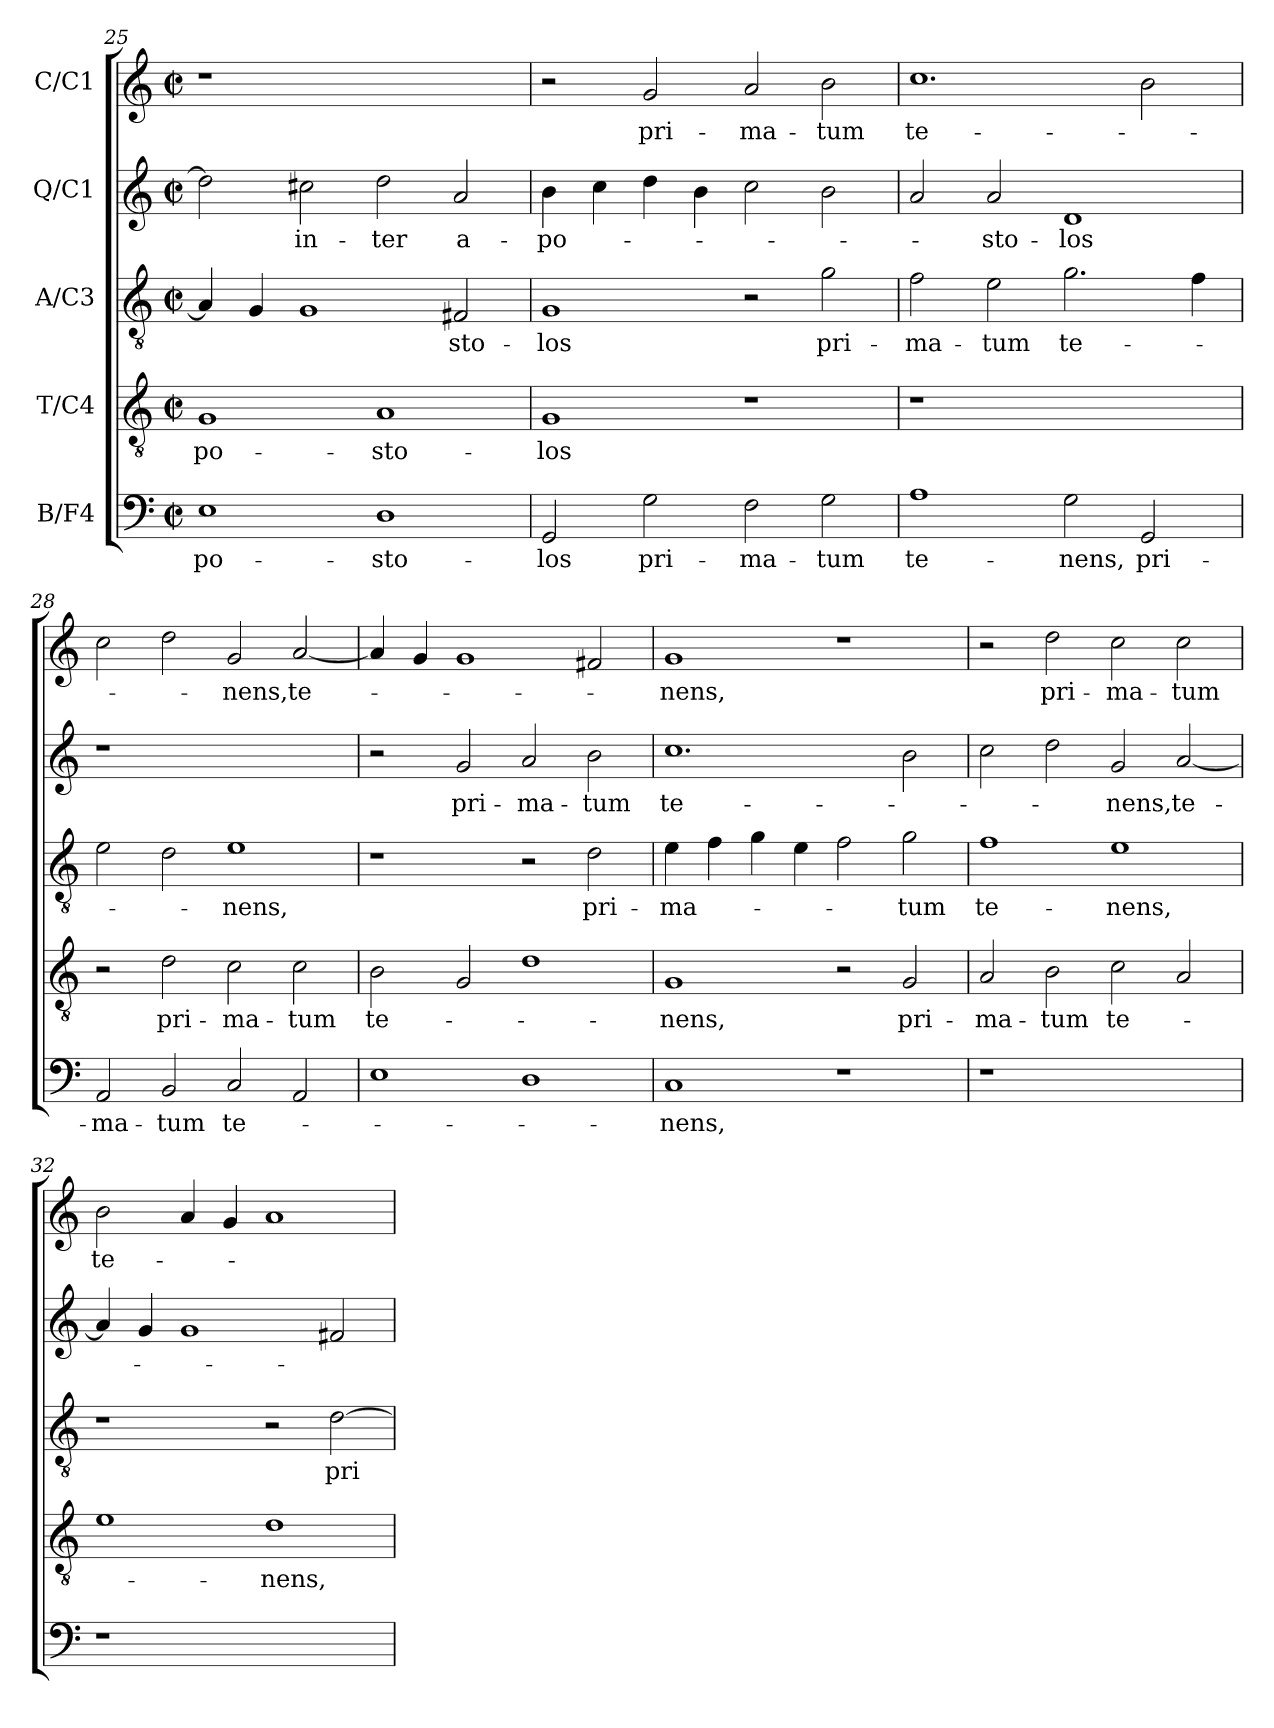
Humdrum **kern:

**kern	**text	**kern	**text	**kern	**text	**kern	**text	**kern	**text
*part5	*part5	*part4	*part4	*part3	*part3	*part2	*part2	*part1	*part1
*staff5	*staff5	*staff4	*staff4	*staff3	*staff3	*staff2	*staff2	*staff1	*staff1
*I"B/F4	*	*I"T/C4	*	*I"A/C3	*	*I"Q/C1	*	*I"C/C1	*
!!LO:PB:g=z
*clefF4	*	*clefGv2	*	*clefGv2	*	*clefG2	*	*clefG2	*
*k[]	*	*k[]	*	*k[]	*	*k[]	*	*k[]	*
*C:	*	*C:	*	*C:	*	*C:	*	*C:	*
*M2/2	*	*M2/2	*	*M2/2	*	*M2/2	*	*M2/2	*
*met(c|)	*	*met(c|)	*	*met(c|)	*	*met(c|)	*	*met(c|)	*
=25	=25	=25	=25	=25	=25	=25	=25	=25	=25
!	!LO:LY:b	!	!LO:LY:b	!	!	!	!	!	!
1E	-po-	1G	-po-	4A/]	.	2dd\]	.	1r	.
.	.	.	.	4G/	.	.	.	.	.
!	!	!	!	!	!	!	!LO:LY:b	!	!
.	.	.	.	1G	.	2cc#X\	in-	.	.
!	!LO:LY:b	!	!LO:LY:b	!	!	!	!LO:LY:b	!	!
1D	-sto-	1A	-sto-	.	.	2dd\	-ter	1ryy	.
!	!	!	!	!	!LO:LY:b	!	!LO:LY:b	!	!
.	.	.	.	2F#X/	-sto-	2a/	a-	.	.
=26	=26	=26	=26	=26	=26	=26	=26	=26	=26
!	!LO:LY:b	!	!LO:LY:b	!	!LO:LY:b	!	!LO:LY:b	!	!
2GG/	-los	1G	-los	1G	-los	4b\	-po-	2r	.
.	.	.	.	.	.	4cc\	.	.	.
!	!LO:LY:b	!	!	!	!	!	!	!	!LO:LY:b
2G\	pri-	.	.	.	.	4dd\	.	2g/	pri-
.	.	.	.	.	.	4b\	.	.	.
!	!LO:LY:b	!	!	!	!	!	!	!	!LO:LY:b
2F\	-ma-	1r	.	2r	.	2cc\	.	2a/	-ma-
!	!LO:LY:b	!	!	!	!LO:LY:b	!	!	!	!LO:LY:b
2G\	-tum	.	.	2g\	pri-	2b\	.	2b\	-tum
=27	=27	=27	=27	=27	=27	=27	=27	=27	=27
!	!LO:LY:b	!	!	!	!LO:LY:b	!	!	!	!LO:LY:b
1A	te-	1r	.	2f\	-ma-	2a/	.	1.cc	te-
!	!	!	!	!	!LO:LY:b	!	!LO:LY:b	!	!
.	.	.	.	2e\	-tum	2a/	-sto-	.	.
!	!LO:LY:b	!	!	!	!LO:LY:b	!	!LO:LY:b	!	!
2G\	-nens,	1ryy	.	2.g\	te-	1d	-los	.	.
!	!LO:LY:b	!	!	!	!	!	!	!	!
2GG/	pri-	.	.	.	.	.	.	2b\	.
.	.	.	.	4f\	.	.	.	.	.
=28	=28	=28	=28	=28	=28	=28	=28	=28	=28
!	!LO:LY:b	!	!	!	!	!	!	!	!
2AA/	-ma-	2r	.	2e\	.	1r	.	2cc\	.
!	!LO:LY:b	!	!LO:LY:b	!	!	!	!	!	!
2BB/	-tum	2d\	pri-	2d\	.	.	.	2dd\	.
!	!LO:LY:b	!	!LO:LY:b	!	!LO:LY:b	!	!	!	!LO:LY:b
2C/	te-	2c\	-ma-	1e	-nens,	1ryy	.	2g/	-nens,
!	!	!	!LO:LY:b	!	!	!	!	!	!LO:LY:b
2AA/	.	2c\	-tum	.	.	.	.	[2a/	te-
=29	=29	=29	=29	=29	=29	=29	=29	=29	=29
!	!	!	!LO:LY:b	!	!	!	!	!	!
1E	.	2B\	te-	1r	.	2r	.	4a/]	.
.	.	.	.	.	.	.	.	4g/	.
!	!	!	!	!	!	!	!LO:LY:b	!	!
.	.	2G/	.	.	.	2g/	pri-	1g	.
!	!	!	!	!	!	!	!LO:LY:b	!	!
1D	.	1d	.	2r	.	2a/	-ma-	.	.
!	!	!	!	!	!LO:LY:b	!	!LO:LY:b	!	!
.	.	.	.	2d\	pri-	2b\	-tum	2f#X/	.
=30	=30	=30	=30	=30	=30	=30	=30	=30	=30
!	!LO:LY:b	!	!LO:LY:b	!	!LO:LY:b	!	!LO:LY:b	!	!LO:LY:b
1C	-nens,	1G	-nens,	4e\	-ma-	1.cc	te-	1g	-nens,
.	.	.	.	4f\	.	.	.	.	.
.	.	.	.	4g\	.	.	.	.	.
.	.	.	.	4e\	.	.	.	.	.
1r	.	2r	.	2f\	.	.	.	1r	.
!	!	!	!LO:LY:b	!	!LO:LY:b	!	!	!	!
.	.	2G/	pri-	2g\	-tum	2b\	.	.	.
!!LO:LB:g=z
=31	=31	=31	=31	=31	=31	=31	=31	=31	=31
!	!	!	!LO:LY:b	!	!LO:LY:b	!	!	!	!
1r	.	2A/	-ma-	1f	te-	2cc\	.	2r	.
!	!	!	!LO:LY:b	!	!	!	!	!	!LO:LY:b
.	.	2B\	-tum	.	.	2dd\	.	2dd\	pri-
!	!	!	!LO:LY:b	!	!LO:LY:b	!	!LO:LY:b	!	!LO:LY:b
1ryy	.	2c\	te-	1e	-nens,	2g/	-nens,	2cc\	-ma-
!	!	!	!	!	!	!	!LO:LY:b	!	!LO:LY:b
.	.	2A/	.	.	.	[2a/	te-	2cc\	-tum
=32	=32	=32	=32	=32	=32	=32	=32	=32	=32
!	!	!	!	!	!	!	!	!	!LO:LY:b
1r	.	1e	.	1r	.	4a/]	.	2b\	te-
.	.	.	.	.	.	4g/	.	.	.
.	.	.	.	.	.	1g	.	4a/	.
.	.	.	.	.	.	.	.	4g/	.
!	!	!	!LO:LY:b	!	!	!	!	!	!
1ryy	.	1d	-nens,	2r	.	.	.	1a	.
!	!	!	!	!	!LO:LY:b	!	!	!	!
.	.	.	.	[2d\	pri-	2f#X/	.	.	.
=	=	=	=	=	=	=	=	=	=
*-	*-	*-	*-	*-	*-	*-	*-	*-	*-
